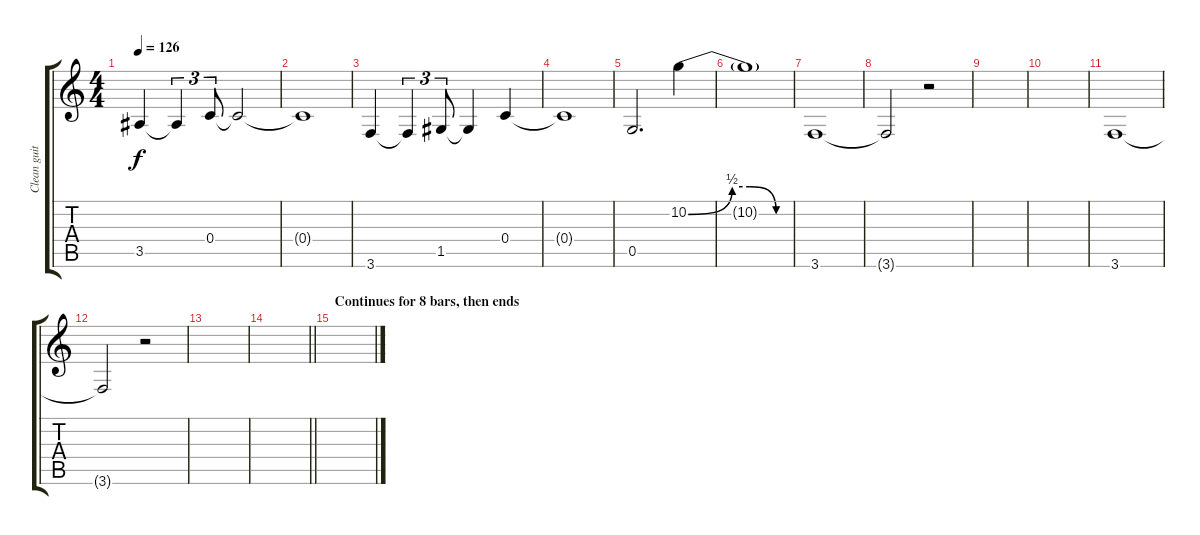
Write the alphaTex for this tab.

\track ("Clean guitar" "Clean guit") {instrument overdrivenguitar}
\staff {score tabs}
\tuning (D4 A3 F3 C3 G2 D2) {hide}
\ts (4 4)
\tempo 126
\clef g2
\ks c
3.5.4{dy f} 3.5{t}.4{tu (3 2)} 0.4.8{tu (3 2)} 0.4{t}.2 |
0.4{t}.1 |
3.6.4 3.6{t}.4{tu (3 2)} 1.5.8{tu (3 2)} 1.5{t}.4 0.4.4 |
0.4{t}.1 |
0.5.2{d} 10.2{be (custom 0 0 25 2 35 2 50 0 60 0)}.4 |
10.2{t}.1 |
3.6.1 |
3.6{t}.2 r.2 |
|
|
3.6.1 |
3.6{t}.2 r.2 |
|
\barLineRight lightlight
|
\section ("" "Continues for 8 bars, then ends")
